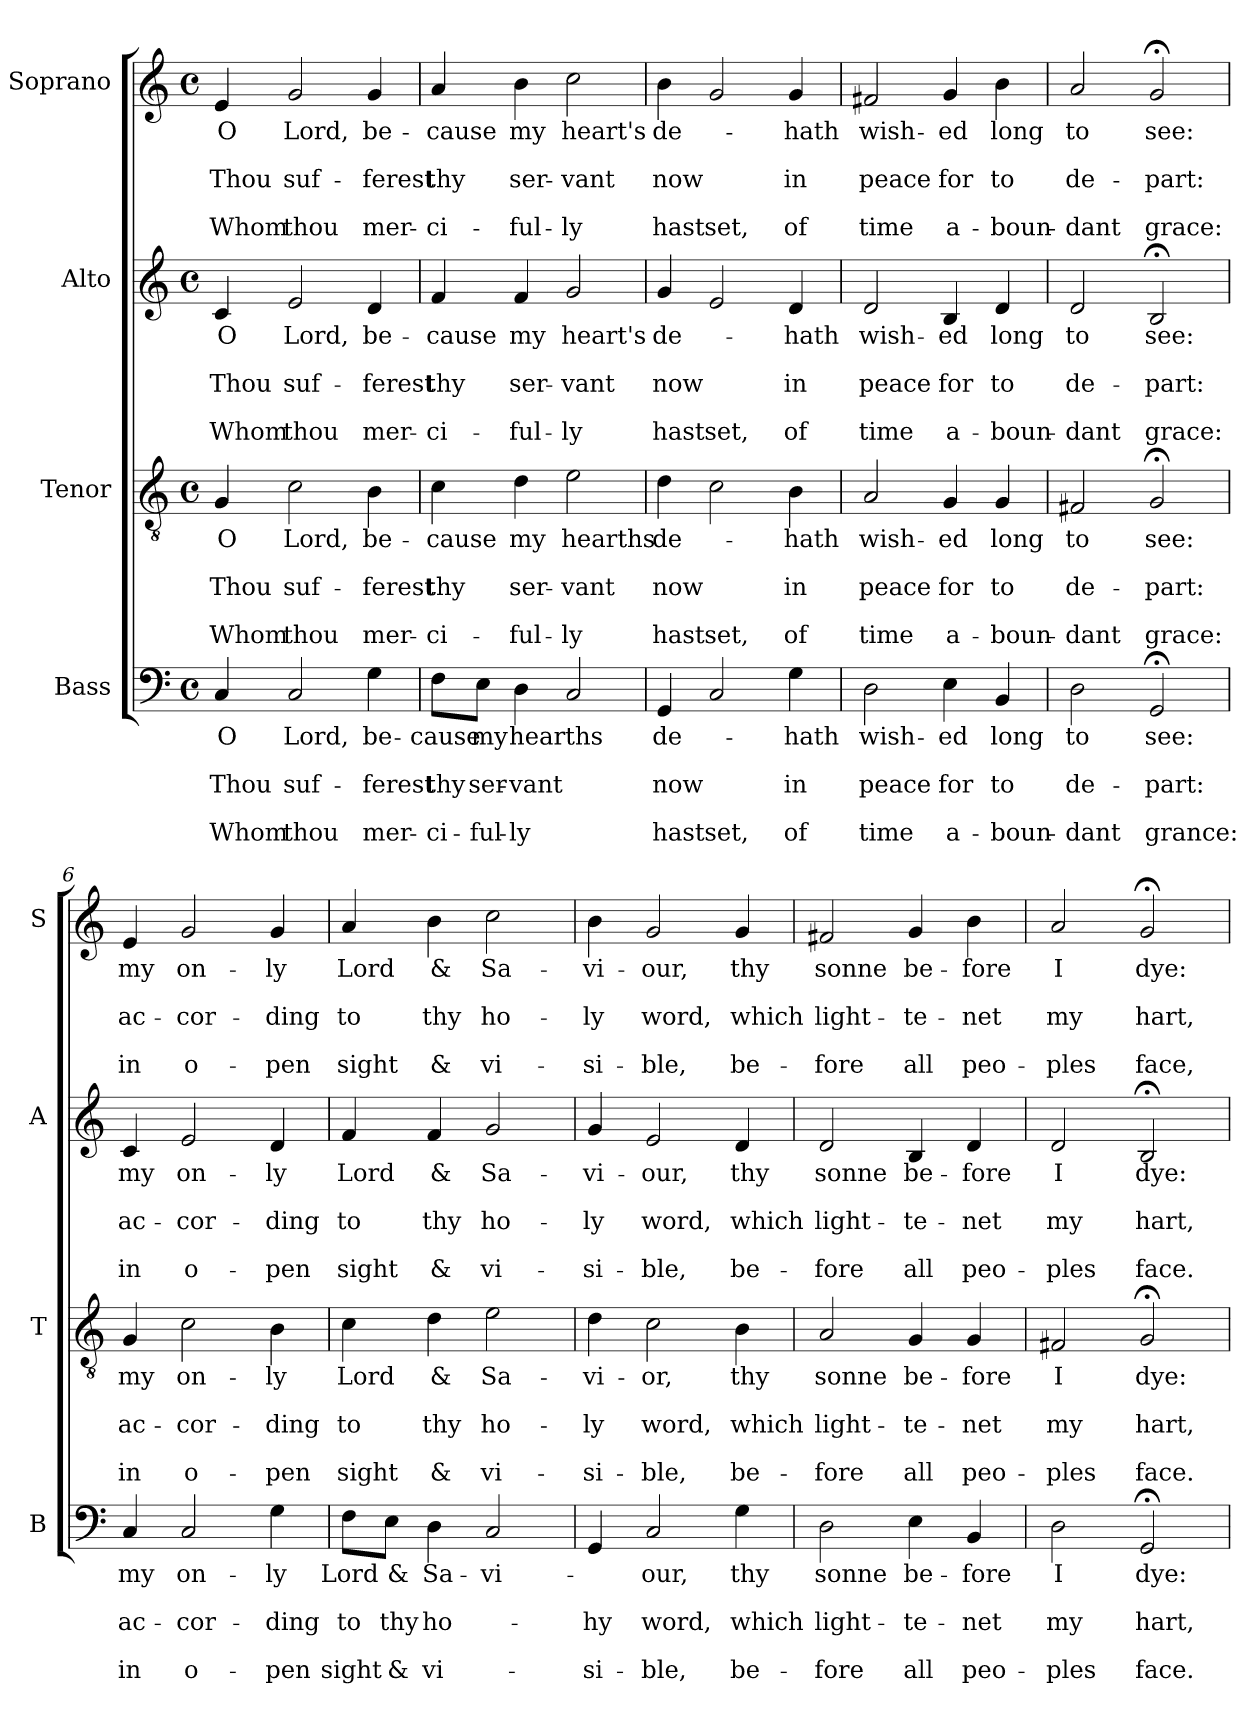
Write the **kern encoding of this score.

**kern	**text	**text	**text	**text	**text	**kern	**text	**text	**text	**text	**text	**kern	**text	**text	**text	**text	**text	**kern	**text	**text	**text	**text	**text
*part4	*part4	*part4	*part4	*part4	*part4	*part3	*part3	*part3	*part3	*part3	*part3	*part2	*part2	*part2	*part2	*part2	*part2	*part1	*part1	*part1	*part1	*part1	*part1
*staff4	*staff4	*staff4	*staff4	*staff4	*staff4	*staff3	*staff3	*staff3	*staff3	*staff3	*staff3	*staff2	*staff2	*staff2	*staff2	*staff2	*staff2	*staff1	*staff1	*staff1	*staff1	*staff1	*staff1
*I"Bass	*	*	*	*	*	*I"Tenor	*	*	*	*	*	*I"Alto	*	*	*	*	*	*I"Soprano	*	*	*	*	*
*I'B	*	*	*	*	*	*I'T	*	*	*	*	*	*I'A	*	*	*	*	*	*I'S	*	*	*	*	*
*clefF4	*	*	*	*	*	*clefGv2	*	*	*	*	*	*clefG2	*	*	*	*	*	*clefG2	*	*	*	*	*
*k[]	*	*	*	*	*	*k[]	*	*	*	*	*	*k[]	*	*	*	*	*	*k[]	*	*	*	*	*
*C:	*	*	*	*	*	*C:	*	*	*	*	*	*C:	*	*	*	*	*	*C:	*	*	*	*	*
*M4/4	*	*	*	*	*	*M4/4	*	*	*	*	*	*M4/4	*	*	*	*	*	*M4/4	*	*	*	*	*
*met(c)	*	*	*	*	*	*met(c)	*	*	*	*	*	*met(c)	*	*	*	*	*	*met(c)	*	*	*	*	*
=1	=1	=1	=1	=1	=1	=1	=1	=1	=1	=1	=1	=1	=1	=1	=1	=1	=1	=1	=1	=1	=1	=1	=1
!	!LO:LY:b	!	!LO:LY:b	!	!LO:LY:b	!	!LO:LY:b	!	!LO:LY:b	!	!LO:LY:b	!	!LO:LY:b	!	!LO:LY:b	!	!LO:LY:b	!	!LO:LY:b	!	!LO:LY:b	!	!LO:LY:b
4C/	O	.	Thou	.	Whom	4G/	O	.	Thou	.	Whom	4c/	O	.	Thou	.	Whom	4e/	O	.	Thou	.	Whom
!	!LO:LY:b	!	!LO:LY:b	!	!LO:LY:b	!	!LO:LY:b	!	!LO:LY:b	!	!LO:LY:b	!	!LO:LY:b	!	!LO:LY:b	!	!LO:LY:b	!	!LO:LY:b	!	!LO:LY:b	!	!LO:LY:b
2C/	Lord,	.	suf-	.	thou	2c\	Lord,	.	suf-	.	thou	2e/	Lord,	.	suf-	.	thou	2g/	Lord,	.	suf-	.	thou
!	!LO:LY:b	!	!LO:LY:b	!	!LO:LY:b	!	!LO:LY:b	!	!LO:LY:b	!	!LO:LY:b	!	!LO:LY:b	!	!LO:LY:b	!	!LO:LY:b	!	!LO:LY:b	!	!LO:LY:b	!	!LO:LY:b
4G\	be-	.	-ferest	.	mer-	4B\	be-	.	-ferest	.	mer-	4d/	be-	.	-ferest	.	mer-	4g/	be-	.	-ferest	.	mer-
=2	=2	=2	=2	=2	=2	=2	=2	=2	=2	=2	=2	=2	=2	=2	=2	=2	=2	=2	=2	=2	=2	=2	=2
!	!LO:LY:b	!	!LO:LY:b	!	!LO:LY:b	!	!LO:LY:b	!	!LO:LY:b	!	!LO:LY:b	!	!LO:LY:b	!	!LO:LY:b	!	!LO:LY:b	!	!LO:LY:b	!	!LO:LY:b	!	!LO:LY:b
8F\L	-cause	.	thy	.	-ci-	4c\	-cause	.	thy	.	-ci-	4f/	-cause	.	thy	.	-ci-	4a/	-cause	.	thy	.	-ci-
!	!LO:LY:b	!	!LO:LY:b	!	!LO:LY:b	!	!	!	!	!	!	!	!	!	!	!	!	!	!	!	!	!	!
8E\J	my	.	ser-	.	-ful-	.	.	.	.	.	.	.	.	.	.	.	.	.	.	.	.	.	.
!	!LO:LY:b	!	!LO:LY:b	!	!LO:LY:b	!	!LO:LY:b	!	!LO:LY:b	!	!LO:LY:b	!	!LO:LY:b	!	!LO:LY:b	!	!LO:LY:b	!	!LO:LY:b	!	!LO:LY:b	!	!LO:LY:b
4D\	hearths	.	-vant	.	-ly	4d\	my	.	ser-	.	-ful-	4f/	my	.	ser-	.	-ful-	4b\	my	.	ser-	.	-ful-
!	!	!	!	!	!	!	!LO:LY:b	!	!LO:LY:b	!	!LO:LY:b	!	!LO:LY:b	!	!LO:LY:b	!	!LO:LY:b	!	!LO:LY:b	!	!LO:LY:b	!	!LO:LY:b
2C/	.	.	.	.	.	2e\	hearths	.	-vant	.	-ly	2g/	heart's	.	-vant	.	-ly	2cc\	heart's	.	-vant	.	-ly
=3	=3	=3	=3	=3	=3	=3	=3	=3	=3	=3	=3	=3	=3	=3	=3	=3	=3	=3	=3	=3	=3	=3	=3
!	!LO:LY:b	!	!LO:LY:b	!	!LO:LY:b	!	!LO:LY:b	!	!LO:LY:b	!	!LO:LY:b	!	!LO:LY:b	!	!LO:LY:b	!	!LO:LY:b	!	!LO:LY:b	!	!LO:LY:b	!	!LO:LY:b
4GG/	de-	.	now	.	hast	4d\	de-	.	now	.	hast	4g/	de-	.	now	.	hast	4b\	de-	.	now	.	hast
!	!	!	!	!	!LO:LY:b	!	!	!	!	!	!LO:LY:b	!	!	!	!	!	!LO:LY:b	!	!	!	!	!	!LO:LY:b
2C/	.	.	.	.	set,	2c\	.	.	.	.	set,	2e/	.	.	.	.	set,	2g/	.	.	.	.	set,
!	!LO:LY:b	!	!LO:LY:b	!	!LO:LY:b	!	!LO:LY:b	!	!LO:LY:b	!	!LO:LY:b	!	!LO:LY:b	!	!LO:LY:b	!	!LO:LY:b	!	!LO:LY:b	!	!LO:LY:b	!	!LO:LY:b
4G\	hath	.	in	.	of	4B\	hath	.	in	.	of	4d/	hath	.	in	.	of	4g/	hath	.	in	.	of
=4	=4	=4	=4	=4	=4	=4	=4	=4	=4	=4	=4	=4	=4	=4	=4	=4	=4	=4	=4	=4	=4	=4	=4
!	!LO:LY:b	!	!LO:LY:b	!	!LO:LY:b	!	!LO:LY:b	!	!LO:LY:b	!	!LO:LY:b	!	!LO:LY:b	!	!LO:LY:b	!	!LO:LY:b	!	!LO:LY:b	!	!LO:LY:b	!	!LO:LY:b
2D\	wish-	.	peace	.	time	2A/	wish-	.	peace	.	time	2d/	wish-	.	peace	.	time	2f#X/	wish-	.	peace	.	time
!	!LO:LY:b	!	!LO:LY:b	!	!LO:LY:b	!	!LO:LY:b	!	!LO:LY:b	!	!LO:LY:b	!	!LO:LY:b	!	!LO:LY:b	!	!LO:LY:b	!	!LO:LY:b	!	!LO:LY:b	!	!LO:LY:b
4E\	-ed	.	for	.	a-	4G/	-ed	.	for	.	a-	4B/	-ed	.	for	.	a-	4g/	-ed	.	for	.	a-
!	!LO:LY:b	!	!LO:LY:b	!	!LO:LY:b	!	!LO:LY:b	!	!LO:LY:b	!	!LO:LY:b	!	!LO:LY:b	!	!LO:LY:b	!	!LO:LY:b	!	!LO:LY:b	!	!LO:LY:b	!	!LO:LY:b
4BB/	long	.	to	.	-boun-	4G/	long	.	to	.	-boun-	4d/	long	.	to	.	-boun-	4b\	long	.	to	.	-boun-
=5	=5	=5	=5	=5	=5	=5	=5	=5	=5	=5	=5	=5	=5	=5	=5	=5	=5	=5	=5	=5	=5	=5	=5
!	!LO:LY:b	!	!LO:LY:b	!	!LO:LY:b	!	!LO:LY:b	!	!LO:LY:b	!	!LO:LY:b	!	!LO:LY:b	!	!LO:LY:b	!	!LO:LY:b	!	!LO:LY:b	!	!LO:LY:b	!	!LO:LY:b
2D\	to	.	de-	.	-dant	2F#X/	to	.	de-	.	-dant	2d/	to	.	de-	.	-dant	2a/	to	.	de-	.	-dant
!	!LO:LY:b	!	!LO:LY:b	!	!LO:LY:b	!	!LO:LY:b	!	!LO:LY:b	!	!LO:LY:b	!	!LO:LY:b	!	!LO:LY:b	!	!LO:LY:b	!	!LO:LY:b	!	!LO:LY:b	!	!LO:LY:b
2GG;</	see:	.	-part:	.	grance:	2G;</	see:	.	-part:	.	grace:	2B;</	see:	.	-part:	.	grace:	2g;</	see:	.	-part:	.	grace:
!!LO:LB:g=z
=6	=6	=6	=6	=6	=6	=6	=6	=6	=6	=6	=6	=6	=6	=6	=6	=6	=6	=6	=6	=6	=6	=6	=6
!	!LO:LY:b	!	!LO:LY:b	!	!LO:LY:b	!	!LO:LY:b	!	!LO:LY:b	!	!LO:LY:b	!	!LO:LY:b	!	!LO:LY:b	!	!LO:LY:b	!	!LO:LY:b	!	!LO:LY:b	!	!LO:LY:b
4C/	my	.	ac-	.	in	4G/	my	.	ac-	.	in	4c/	my	.	ac-	.	in	4e/	my	.	ac-	.	in
!	!LO:LY:b	!	!LO:LY:b	!	!LO:LY:b	!	!LO:LY:b	!	!LO:LY:b	!	!LO:LY:b	!	!LO:LY:b	!	!LO:LY:b	!	!LO:LY:b	!	!LO:LY:b	!	!LO:LY:b	!	!LO:LY:b
2C/	on-	.	-cor-	.	o-	2c\	on-	.	-cor-	.	o-	2e/	on-	.	-cor-	.	o-	2g/	on-	.	-cor-	.	o-
!	!LO:LY:b	!	!LO:LY:b	!	!LO:LY:b	!	!LO:LY:b	!	!LO:LY:b	!	!LO:LY:b	!	!LO:LY:b	!	!LO:LY:b	!	!LO:LY:b	!	!LO:LY:b	!	!LO:LY:b	!	!LO:LY:b
4G\	-ly	.	-ding	.	-pen	4B\	-ly	.	-ding	.	-pen	4d/	-ly	.	-ding	.	-pen	4g/	-ly	.	-ding	.	-pen
=7	=7	=7	=7	=7	=7	=7	=7	=7	=7	=7	=7	=7	=7	=7	=7	=7	=7	=7	=7	=7	=7	=7	=7
!	!LO:LY:b	!	!LO:LY:b	!	!LO:LY:b	!	!LO:LY:b	!	!LO:LY:b	!	!LO:LY:b	!	!LO:LY:b	!	!LO:LY:b	!	!LO:LY:b	!	!LO:LY:b	!	!LO:LY:b	!	!LO:LY:b
8F\L	Lord	.	to	.	sight	4c\	Lord	.	to	.	sight	4f/	Lord	.	to	.	sight	4a/	Lord	.	to	.	sight
!	!LO:LY:b	!	!LO:LY:b	!	!LO:LY:b	!	!	!	!	!	!	!	!	!	!	!	!	!	!	!	!	!	!
8E\J	&	.	thy	.	&	.	.	.	.	.	.	.	.	.	.	.	.	.	.	.	.	.	.
!	!LO:LY:b	!	!LO:LY:b	!	!LO:LY:b	!	!LO:LY:b	!	!LO:LY:b	!	!LO:LY:b	!	!LO:LY:b	!	!LO:LY:b	!	!LO:LY:b	!	!LO:LY:b	!	!LO:LY:b	!	!LO:LY:b
4D\	Sa-	.	ho-	.	vi-	4d\	&	.	thy	.	&	4f/	&	.	thy	.	&	4b\	&	.	thy	.	&
!	!LO:LY:b	!	!	!	!	!	!LO:LY:b	!	!LO:LY:b	!	!LO:LY:b	!	!LO:LY:b	!	!LO:LY:b	!	!LO:LY:b	!	!LO:LY:b	!	!LO:LY:b	!	!LO:LY:b
2C/	-vi-	.	.	.	.	2e\	Sa-	.	ho-	.	vi-	2g/	Sa-	.	ho-	.	vi-	2cc\	Sa-	.	ho-	.	vi-
=8	=8	=8	=8	=8	=8	=8	=8	=8	=8	=8	=8	=8	=8	=8	=8	=8	=8	=8	=8	=8	=8	=8	=8
!	!	!	!LO:LY:b	!	!LO:LY:b	!	!LO:LY:b	!	!LO:LY:b	!	!LO:LY:b	!	!LO:LY:b	!	!LO:LY:b	!	!LO:LY:b	!	!LO:LY:b	!	!LO:LY:b	!	!LO:LY:b
4GG/	.	.	-hy	.	-si-	4d\	-vi-	.	-ly	.	-si-	4g/	-vi-	.	-ly	.	-si-	4b\	-vi-	.	-ly	.	-si-
!	!LO:LY:b	!	!LO:LY:b	!	!LO:LY:b	!	!LO:LY:b	!	!LO:LY:b	!	!LO:LY:b	!	!LO:LY:b	!	!LO:LY:b	!	!LO:LY:b	!	!LO:LY:b	!	!LO:LY:b	!	!LO:LY:b
2C/	-our,	.	word,	.	-ble,	2c\	-or,	.	word,	.	-ble,	2e/	-our,	.	word,	.	-ble,	2g/	-our,	.	word,	.	-ble,
!	!LO:LY:b	!	!LO:LY:b	!	!LO:LY:b	!	!LO:LY:b	!	!LO:LY:b	!	!LO:LY:b	!	!LO:LY:b	!	!LO:LY:b	!	!LO:LY:b	!	!LO:LY:b	!	!LO:LY:b	!	!LO:LY:b
4G\	thy	.	which	.	be-	4B\	thy	.	which	.	be-	4d/	thy	.	which	.	be-	4g/	thy	.	which	.	be-
=9	=9	=9	=9	=9	=9	=9	=9	=9	=9	=9	=9	=9	=9	=9	=9	=9	=9	=9	=9	=9	=9	=9	=9
!	!LO:LY:b	!	!LO:LY:b	!	!LO:LY:b	!	!LO:LY:b	!	!LO:LY:b	!	!LO:LY:b	!	!LO:LY:b	!	!LO:LY:b	!	!LO:LY:b	!	!LO:LY:b	!	!LO:LY:b	!	!LO:LY:b
2D\	sonne	.	light-	.	-fore	2A/	sonne	.	light-	.	-fore	2d/	sonne	.	light-	.	-fore	2f#X/	sonne	.	light-	.	-fore
!	!LO:LY:b	!	!LO:LY:b	!	!LO:LY:b	!	!LO:LY:b	!	!LO:LY:b	!	!LO:LY:b	!	!LO:LY:b	!	!LO:LY:b	!	!LO:LY:b	!	!LO:LY:b	!	!LO:LY:b	!	!LO:LY:b
4E\	be-	.	-te-	.	all	4G/	be-	.	-te-	.	all	4B/	be-	.	-te-	.	all	4g/	be-	.	-te-	.	all
!	!LO:LY:b	!	!LO:LY:b	!	!LO:LY:b	!	!LO:LY:b	!	!LO:LY:b	!	!LO:LY:b	!	!LO:LY:b	!	!LO:LY:b	!	!LO:LY:b	!	!LO:LY:b	!	!LO:LY:b	!	!LO:LY:b
4BB/	-fore	.	-net	.	peo-	4G/	-fore	.	-net	.	peo-	4d/	-fore	.	-net	.	peo-	4b\	-fore	.	-net	.	peo-
=10	=10	=10	=10	=10	=10	=10	=10	=10	=10	=10	=10	=10	=10	=10	=10	=10	=10	=10	=10	=10	=10	=10	=10
!	!LO:LY:b	!	!LO:LY:b	!	!LO:LY:b	!	!LO:LY:b	!	!LO:LY:b	!	!LO:LY:b	!	!LO:LY:b	!	!LO:LY:b	!	!LO:LY:b	!	!LO:LY:b	!	!LO:LY:b	!	!LO:LY:b
2D\	I	.	my	.	-ples	2F#X/	I	.	my	.	-ples	2d/	I	.	my	.	-ples	2a/	I	.	my	.	-ples
!	!LO:LY:b	!	!LO:LY:b	!	!LO:LY:b	!	!LO:LY:b	!	!LO:LY:b	!	!LO:LY:b	!	!LO:LY:b	!	!LO:LY:b	!	!LO:LY:b	!	!LO:LY:b	!	!LO:LY:b	!	!LO:LY:b
2GG;</	dye:	.	hart,	.	face.	2G;</	dye:	.	hart,	.	face.	2B;</	dye:	.	hart,	.	face.	2g;</	dye:	.	hart,	.	face,
=	=	=	=	=	=	=	=	=	=	=	=	=	=	=	=	=	=	=	=	=	=	=	=
*-	*-	*-	*-	*-	*-	*-	*-	*-	*-	*-	*-	*-	*-	*-	*-	*-	*-	*-	*-	*-	*-	*-	*-
